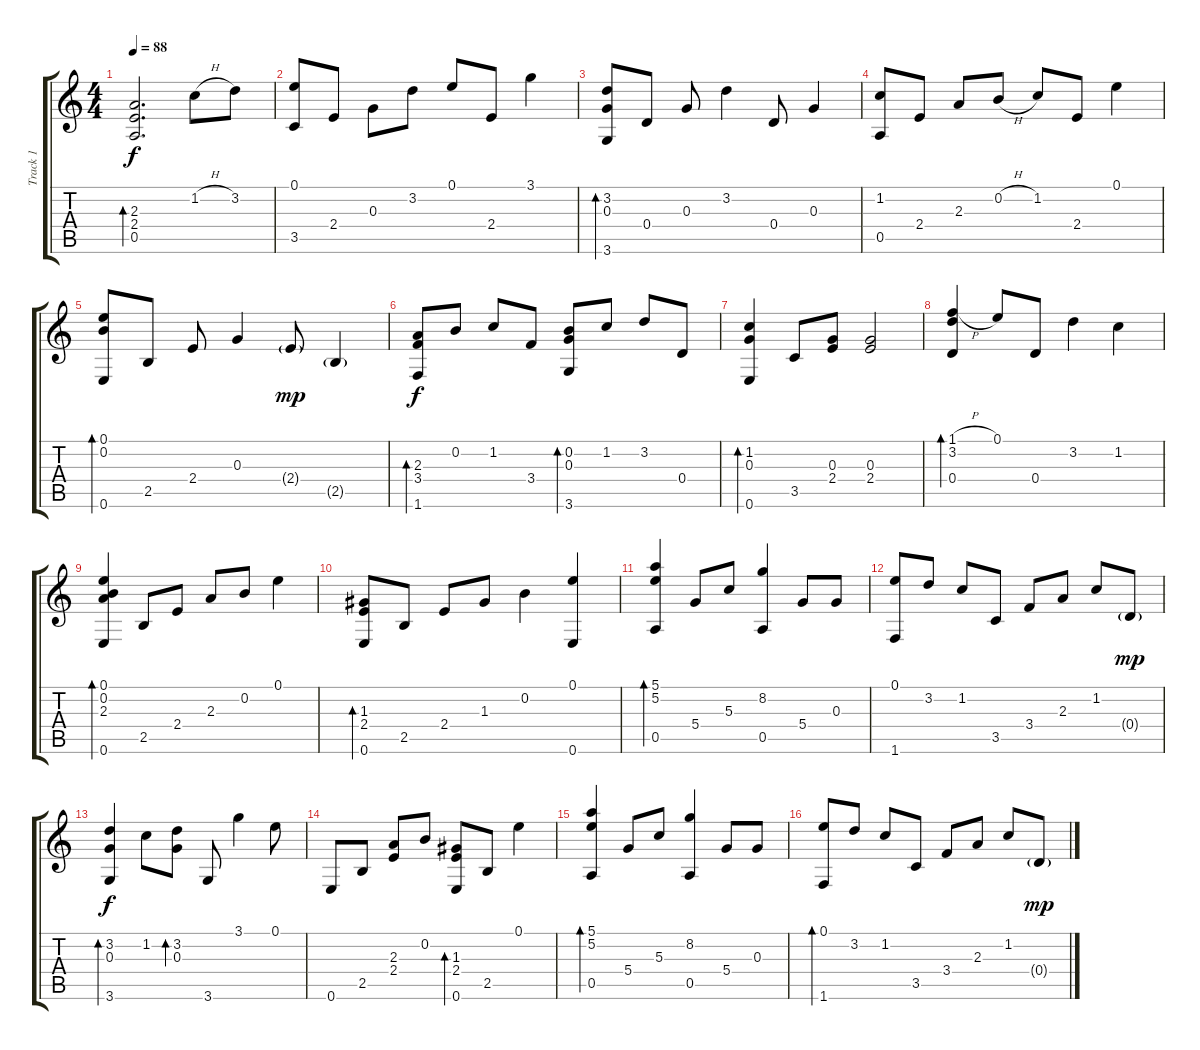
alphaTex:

\track ("Track 1" "Track 1") {instrument acousticguitarsteel}
\staff {score tabs}
\tuning (E4 B3 G3 D3 A2 E2) {hide}
\ts (4 4)
\tempo 88
\clef g2
\ks c
(2.3 2.4 0.5).2{d bd 120 dy f} 1.2{h}.8 3.2.8 |
(0.1 3.5).8 2.4.8 0.3.8 3.2.8 0.1.8 2.4.8 3.1.4 |
(3.2 0.3 3.6).8{bd 120} 0.4.8 0.3.8 3.2.4 0.4.8 0.3.4 |
(1.2 0.5).8 2.4.8 2.3.8 0.2{h}.8 1.2.8 2.4.8 0.1.4 |
(0.1 0.2 0.6).8{bd 120} 2.5.8 2.4.8 0.3.4 2.4{g}.8{dy mp} 2.5{g}.4 |
(2.3 3.4 1.6).8{bd 120 dy f} 0.2.8 1.2.8 3.4.8 (0.2 0.3 3.6).8{bd 120} 1.2.8 3.2.8 0.4.8 |
(1.2 0.3 0.6).4{bd 60} 3.5.8 (0.3 2.4).8 (0.3 2.4).2 |
(1.1{h} 3.2 0.4).4{bd 120} 0.1.8 0.4.8 3.2.4 1.2.4 |
(0.1 0.2 2.3 0.6).4{bd 120} 2.5.8 2.4.8 2.3.8 0.2.8 0.1.4 |
(1.3 2.4 0.6).8{bd 120} 2.5.8 2.4.8 1.3.8 0.2.4 (0.1 0.6).4 |
(5.1 5.2 0.5).4{bd 120} 5.4.8 5.3.8 (8.2 0.5).4 5.4.8 0.3.8 |
(0.1 1.6).8 3.2.8 1.2.8 3.5.8 3.4.8 2.3.8 1.2.8 0.4{g}.8{dy mp} |
(3.2 0.3 3.6).4{bd 120 dy f} 1.2.8 (3.2 0.3).8{bd 60} 3.6.8 3.1.4 0.1.8 |
0.6.8 2.5.8 (2.3 2.4).8 0.2.8 (1.3 2.4 0.6).8{bd 120} 2.5.8 0.1.4 |
(5.1 5.2 0.5).4{bd 120} 5.4.8 5.3.8 (8.2 0.5).4 5.4.8 0.3.8 |
(0.1 1.6).8{bd 120} 3.2.8 1.2.8 3.5.8 3.4.8 2.3.8 1.2.8 0.4{g}.8{dy mp}
